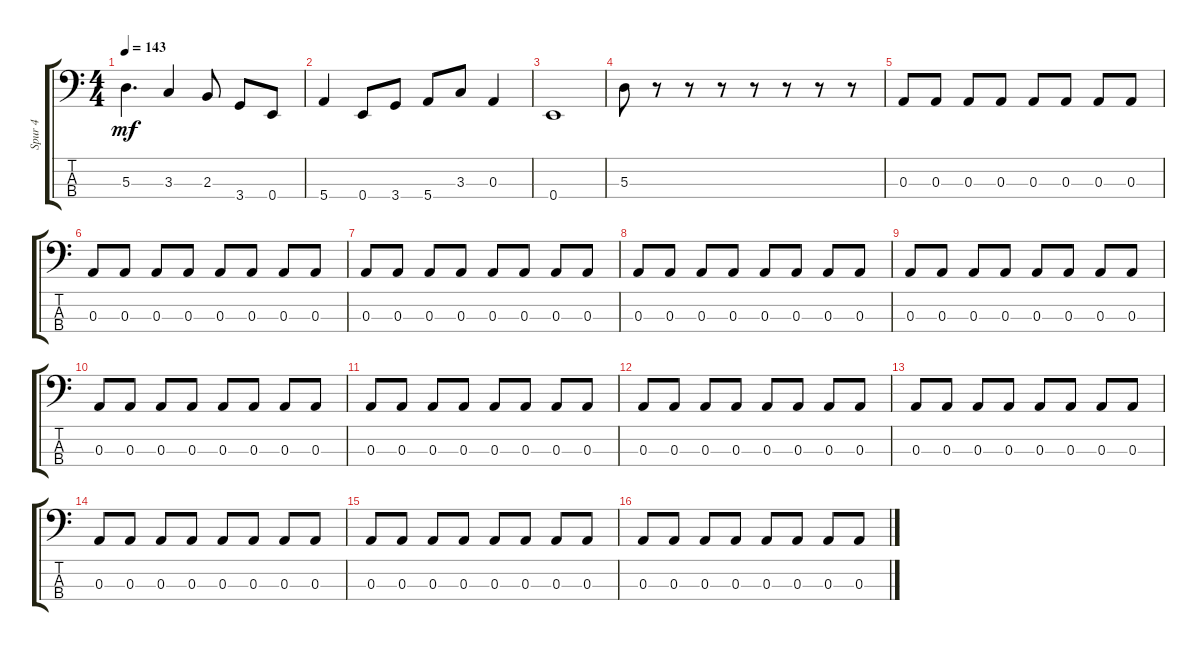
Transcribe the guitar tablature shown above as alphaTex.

\track ("Spur 4" "Spur 4") {instrument electricbassfinger}
\staff {score tabs}
\tuning (G2 D2 A1 E1) {hide}
\ts (4 4)
\tempo 143
\clef f4
\ks c
5.3.4{d dy mf} 3.3.4 2.3.8 3.4.8 0.4.8 |
5.4.4 0.4.8 3.4.8 5.4.8 3.3.8 0.3.4 |
0.4.1 |
5.3.8 r.8 r.8 r.8 r.8 r.8 r.8 r.8 |
0.3.8 0.3.8 0.3.8 0.3.8 0.3.8 0.3.8 0.3.8 0.3.8 |
0.3.8 0.3.8 0.3.8 0.3.8 0.3.8 0.3.8 0.3.8 0.3.8 |
0.3.8 0.3.8 0.3.8 0.3.8 0.3.8 0.3.8 0.3.8 0.3.8 |
0.3.8 0.3.8 0.3.8 0.3.8 0.3.8 0.3.8 0.3.8 0.3.8 |
0.3.8 0.3.8 0.3.8 0.3.8 0.3.8 0.3.8 0.3.8 0.3.8 |
0.3.8 0.3.8 0.3.8 0.3.8 0.3.8 0.3.8 0.3.8 0.3.8 |
0.3.8 0.3.8 0.3.8 0.3.8 0.3.8 0.3.8 0.3.8 0.3.8 |
0.3.8 0.3.8 0.3.8 0.3.8 0.3.8 0.3.8 0.3.8 0.3.8 |
0.3.8 0.3.8 0.3.8 0.3.8 0.3.8 0.3.8 0.3.8 0.3.8 |
0.3.8 0.3.8 0.3.8 0.3.8 0.3.8 0.3.8 0.3.8 0.3.8 |
0.3.8 0.3.8 0.3.8 0.3.8 0.3.8 0.3.8 0.3.8 0.3.8 |
0.3.8 0.3.8 0.3.8 0.3.8 0.3.8 0.3.8 0.3.8 0.3.8
